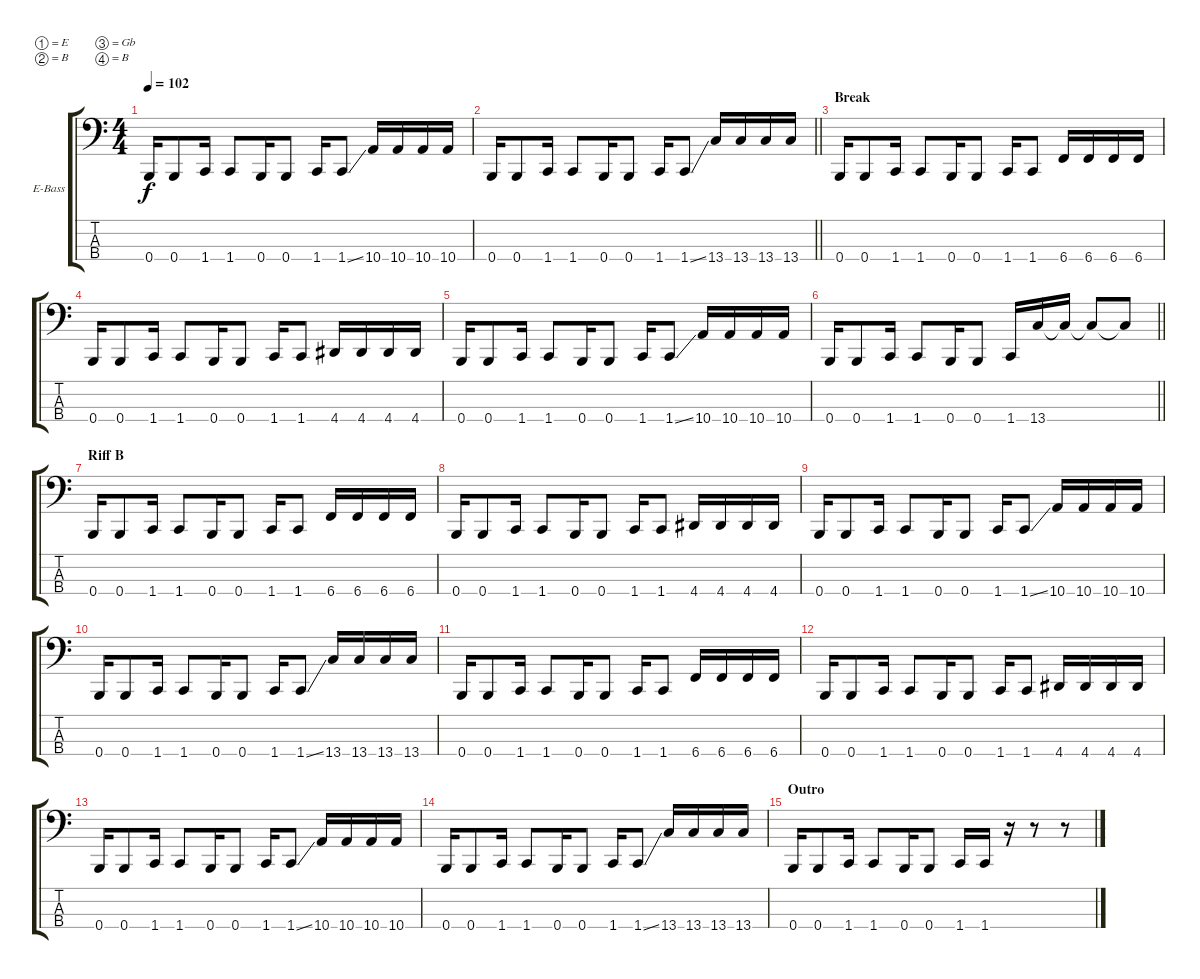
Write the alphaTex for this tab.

\bracketExtendMode groupsimilarinstruments
\firstSystemTrackNameOrientation horizontal
\otherSystemsTrackNameOrientation horizontal
\track ("Adam Duce" "E-Bass") {instrument electricbasspick}
\staff {score tabs}
\tuning (E2 B1 Gb1 B0)
\ts (4 4)
\tempo 102
\clef f4
\ks c
0.4.16{dy f} 0.4.8 1.4.16 1.4.8 0.4.16 0.4.8 1.4.16 1.4{ss}.8 10.4.16 10.4.16 10.4.16 10.4.16 |
\barLineRight lightlight
0.4.16 0.4.8 1.4.16 1.4.8 0.4.16 0.4.8 1.4.16 1.4{ss}.8 13.4.16 13.4.16 13.4.16 13.4.16 |
\section ("" "Break")
0.4.16 0.4.8 1.4.16 1.4.8 0.4.16 0.4.8 1.4.16 1.4.8 6.4.16 6.4.16 6.4.16 6.4.16 |
0.4.16 0.4.8 1.4.16 1.4.8 0.4.16 0.4.8 1.4.16 1.4.8 4.4.16 4.4.16 4.4.16 4.4.16 |
0.4.16 0.4.8 1.4.16 1.4.8 0.4.16 0.4.8 1.4.16 1.4{ss}.8 10.4.16 10.4.16 10.4.16 10.4.16 |
\barLineRight lightlight
0.4.16 0.4.8 1.4.16 1.4.8 0.4.16 0.4.8 1.4.16 13.4.16 13.4{t}.16 13.4{t}.8 13.4{t}.8 |
\section ("" "Riff B")
0.4.16 0.4.8 1.4.16 1.4.8 0.4.16 0.4.8 1.4.16 1.4.8 6.4.16 6.4.16 6.4.16 6.4.16 |
0.4.16 0.4.8 1.4.16 1.4.8 0.4.16 0.4.8 1.4.16 1.4.8 4.4.16 4.4.16 4.4.16 4.4.16 |
0.4.16 0.4.8 1.4.16 1.4.8 0.4.16 0.4.8 1.4.16 1.4{ss}.8 10.4.16 10.4.16 10.4.16 10.4.16 |
0.4.16 0.4.8 1.4.16 1.4.8 0.4.16 0.4.8 1.4.16 1.4{ss}.8 13.4.16 13.4.16 13.4.16 13.4.16 |
0.4.16 0.4.8 1.4.16 1.4.8 0.4.16 0.4.8 1.4.16 1.4.8 6.4.16 6.4.16 6.4.16 6.4.16 |
0.4.16 0.4.8 1.4.16 1.4.8 0.4.16 0.4.8 1.4.16 1.4.8 4.4.16 4.4.16 4.4.16 4.4.16 |
0.4.16 0.4.8 1.4.16 1.4.8 0.4.16 0.4.8 1.4.16 1.4{ss}.8 10.4.16 10.4.16 10.4.16 10.4.16 |
0.4.16 0.4.8 1.4.16 1.4.8 0.4.16 0.4.8 1.4.16 1.4{ss}.8 13.4.16 13.4.16 13.4.16 13.4.16 |
\section ("" "Outro")
0.4.16 0.4.8 1.4.16 1.4.8 0.4.16 0.4.8 1.4.16 1.4.16 r.16 r.8 r.8
